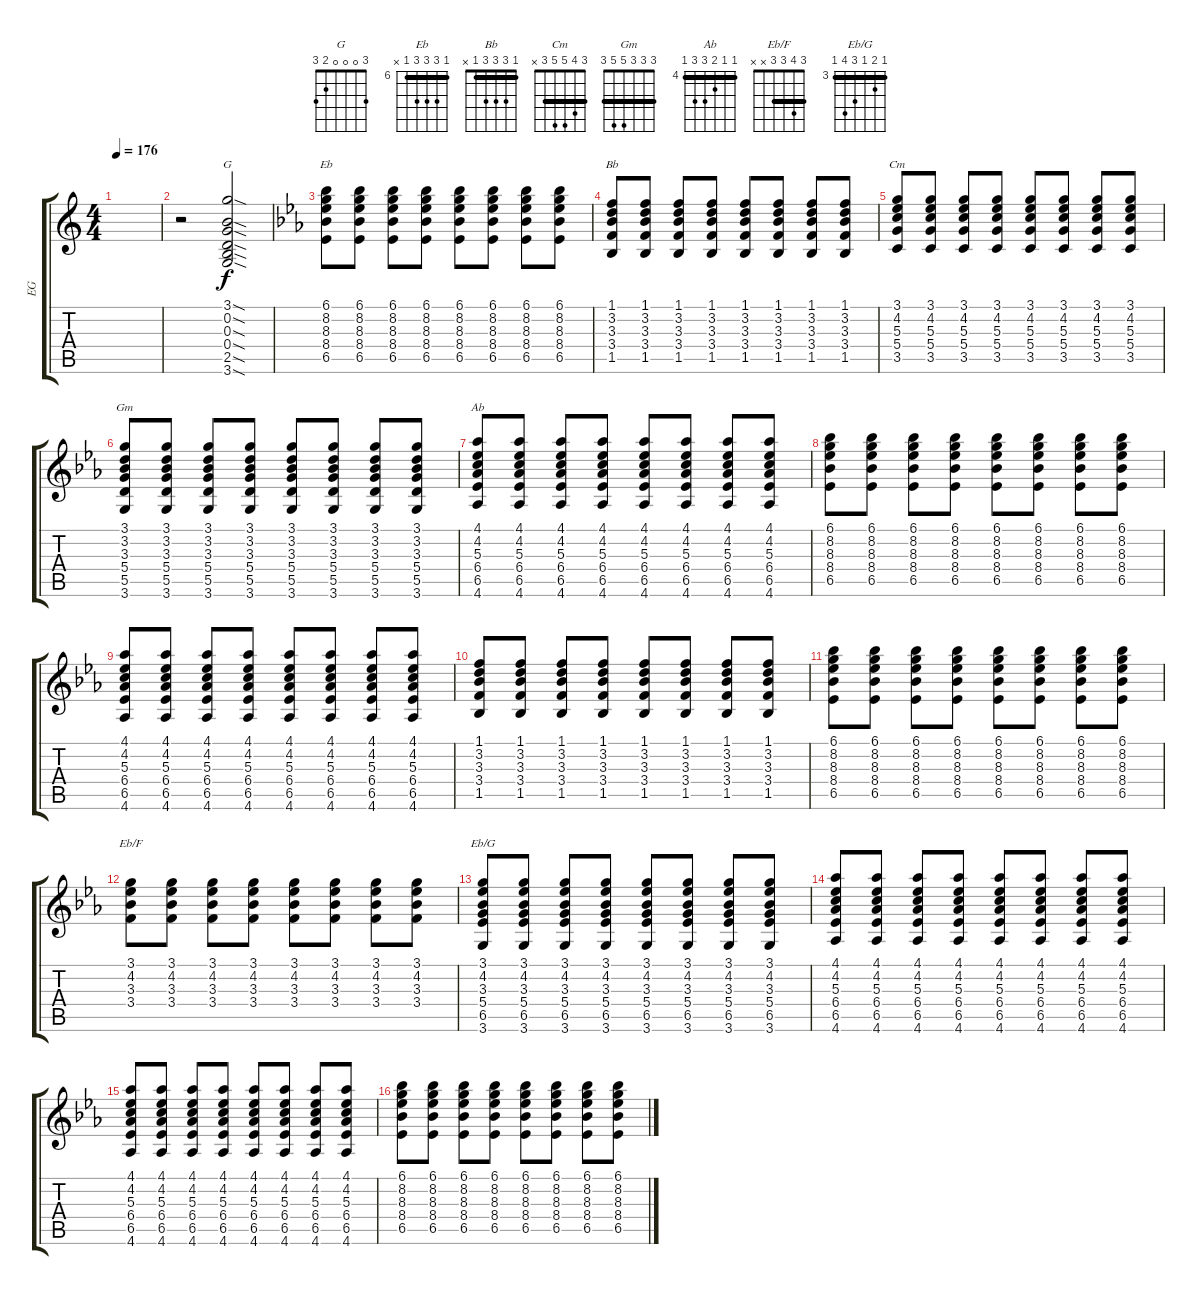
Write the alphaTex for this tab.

\track ("EG" "EG") {instrument distortionguitar}
\staff {score tabs}
\tuning (E4 B3 G3 D3 A2 E2) {hide}
\chord ("G" 3 0 0 0 2 3)
\chord ("Eb" 6 8 8 8 6 x) {firstfret 6 barre 6}
\chord ("Bb" 1 3 3 3 1 x) {barre 1}
\chord ("Cm" 3 4 5 5 3 x) {barre 3}
\chord ("Gm" 3 3 3 5 5 3) {barre 3}
\chord ("Ab" 4 4 5 6 6 4) {firstfret 4 barre 4}
\chord ("Eb/F" 3 4 3 3 x x) {barre 3}
\chord ("Eb/G" 3 4 3 5 6 3) {firstfret 3 barre 3}
\ts (4 4)
\tempo 176
\clef g2
\ks c
|
r.2 (3.1{sod} 0.2{sod} 0.3{sod} 0.4{sod} 2.5{sod} 3.6{sod}).2{ch "G"} |
\ks eb
(6.1 8.2 8.3 8.4 6.5).8{ch "Eb"} (6.1 8.2 8.3 8.4 6.5).8 (6.1 8.2 8.3 8.4 6.5).8 (6.1 8.2 8.3 8.4 6.5).8 (6.1 8.2 8.3 8.4 6.5).8 (6.1 8.2 8.3 8.4 6.5).8 (6.1 8.2 8.3 8.4 6.5).8 (6.1 8.2 8.3 8.4 6.5).8 |
(1.1 3.2 3.3 3.4 1.5).8{ch "Bb"} (1.1 3.2 3.3 3.4 1.5).8 (1.1 3.2 3.3 3.4 1.5).8 (1.1 3.2 3.3 3.4 1.5).8 (1.1 3.2 3.3 3.4 1.5).8 (1.1 3.2 3.3 3.4 1.5).8 (1.1 3.2 3.3 3.4 1.5).8 (1.1 3.2 3.3 3.4 1.5).8 |
(3.1 4.2 5.3 5.4 3.5).8{ch "Cm"} (3.1 4.2 5.3 5.4 3.5).8 (3.1 4.2 5.3 5.4 3.5).8 (3.1 4.2 5.3 5.4 3.5).8 (3.1 4.2 5.3 5.4 3.5).8 (3.1 4.2 5.3 5.4 3.5).8 (3.1 4.2 5.3 5.4 3.5).8 (3.1 4.2 5.3 5.4 3.5).8 |
(3.1 3.2 3.3 5.4 5.5 3.6).8{ch "Gm"} (3.1 3.2 3.3 5.4 5.5 3.6).8 (3.1 3.2 3.3 5.4 5.5 3.6).8 (3.1 3.2 3.3 5.4 5.5 3.6).8 (3.1 3.2 3.3 5.4 5.5 3.6).8 (3.1 3.2 3.3 5.4 5.5 3.6).8 (3.1 3.2 3.3 5.4 5.5 3.6).8 (3.1 3.2 3.3 5.4 5.5 3.6).8 |
(4.1 4.2 5.3 6.4 6.5 4.6).8{ch "Ab"} (4.1 4.2 5.3 6.4 6.5 4.6).8 (4.1 4.2 5.3 6.4 6.5 4.6).8 (4.1 4.2 5.3 6.4 6.5 4.6).8 (4.1 4.2 5.3 6.4 6.5 4.6).8 (4.1 4.2 5.3 6.4 6.5 4.6).8 (4.1 4.2 5.3 6.4 6.5 4.6).8 (4.1 4.2 5.3 6.4 6.5 4.6).8 |
(6.1 8.2 8.3 8.4 6.5).8 (6.1 8.2 8.3 8.4 6.5).8 (6.1 8.2 8.3 8.4 6.5).8 (6.1 8.2 8.3 8.4 6.5).8 (6.1 8.2 8.3 8.4 6.5).8 (6.1 8.2 8.3 8.4 6.5).8 (6.1 8.2 8.3 8.4 6.5).8 (6.1 8.2 8.3 8.4 6.5).8 |
(4.1 4.2 5.3 6.4 6.5 4.6).8 (4.1 4.2 5.3 6.4 6.5 4.6).8 (4.1 4.2 5.3 6.4 6.5 4.6).8 (4.1 4.2 5.3 6.4 6.5 4.6).8 (4.1 4.2 5.3 6.4 6.5 4.6).8 (4.1 4.2 5.3 6.4 6.5 4.6).8 (4.1 4.2 5.3 6.4 6.5 4.6).8 (4.1 4.2 5.3 6.4 6.5 4.6).8 |
(1.1 3.2 3.3 3.4 1.5).8 (1.1 3.2 3.3 3.4 1.5).8 (1.1 3.2 3.3 3.4 1.5).8 (1.1 3.2 3.3 3.4 1.5).8 (1.1 3.2 3.3 3.4 1.5).8 (1.1 3.2 3.3 3.4 1.5).8 (1.1 3.2 3.3 3.4 1.5).8 (1.1 3.2 3.3 3.4 1.5).8 |
(6.1 8.2 8.3 8.4 6.5).8 (6.1 8.2 8.3 8.4 6.5).8 (6.1 8.2 8.3 8.4 6.5).8 (6.1 8.2 8.3 8.4 6.5).8 (6.1 8.2 8.3 8.4 6.5).8 (6.1 8.2 8.3 8.4 6.5).8 (6.1 8.2 8.3 8.4 6.5).8 (6.1 8.2 8.3 8.4 6.5).8 |
(3.1 4.2 3.3 3.4).8{ch "Eb/F"} (3.1 4.2 3.3 3.4).8 (3.1 4.2 3.3 3.4).8 (3.1 4.2 3.3 3.4).8 (3.1 4.2 3.3 3.4).8 (3.1 4.2 3.3 3.4).8 (3.1 4.2 3.3 3.4).8 (3.1 4.2 3.3 3.4).8 |
(3.1 4.2 3.3 5.4 6.5 3.6).8{ch "Eb/G"} (3.1 4.2 3.3 5.4 6.5 3.6).8 (3.1 4.2 3.3 5.4 6.5 3.6).8 (3.1 4.2 3.3 5.4 6.5 3.6).8 (3.1 4.2 3.3 5.4 6.5 3.6).8 (3.1 4.2 3.3 5.4 6.5 3.6).8 (3.1 4.2 3.3 5.4 6.5 3.6).8 (3.1 4.2 3.3 5.4 6.5 3.6).8 |
(4.1 4.2 5.3 6.4 6.5 4.6).8 (4.1 4.2 5.3 6.4 6.5 4.6).8 (4.1 4.2 5.3 6.4 6.5 4.6).8 (4.1 4.2 5.3 6.4 6.5 4.6).8 (4.1 4.2 5.3 6.4 6.5 4.6).8 (4.1 4.2 5.3 6.4 6.5 4.6).8 (4.1 4.2 5.3 6.4 6.5 4.6).8 (4.1 4.2 5.3 6.4 6.5 4.6).8 |
(4.1 4.2 5.3 6.4 6.5 4.6).8 (4.1 4.2 5.3 6.4 6.5 4.6).8 (4.1 4.2 5.3 6.4 6.5 4.6).8 (4.1 4.2 5.3 6.4 6.5 4.6).8 (4.1 4.2 5.3 6.4 6.5 4.6).8 (4.1 4.2 5.3 6.4 6.5 4.6).8 (4.1 4.2 5.3 6.4 6.5 4.6).8 (4.1 4.2 5.3 6.4 6.5 4.6).8 |
(6.1 8.2 8.3 8.4 6.5).8 (6.1 8.2 8.3 8.4 6.5).8 (6.1 8.2 8.3 8.4 6.5).8 (6.1 8.2 8.3 8.4 6.5).8 (6.1 8.2 8.3 8.4 6.5).8 (6.1 8.2 8.3 8.4 6.5).8 (6.1 8.2 8.3 8.4 6.5).8 (6.1 8.2 8.3 8.4 6.5).8
